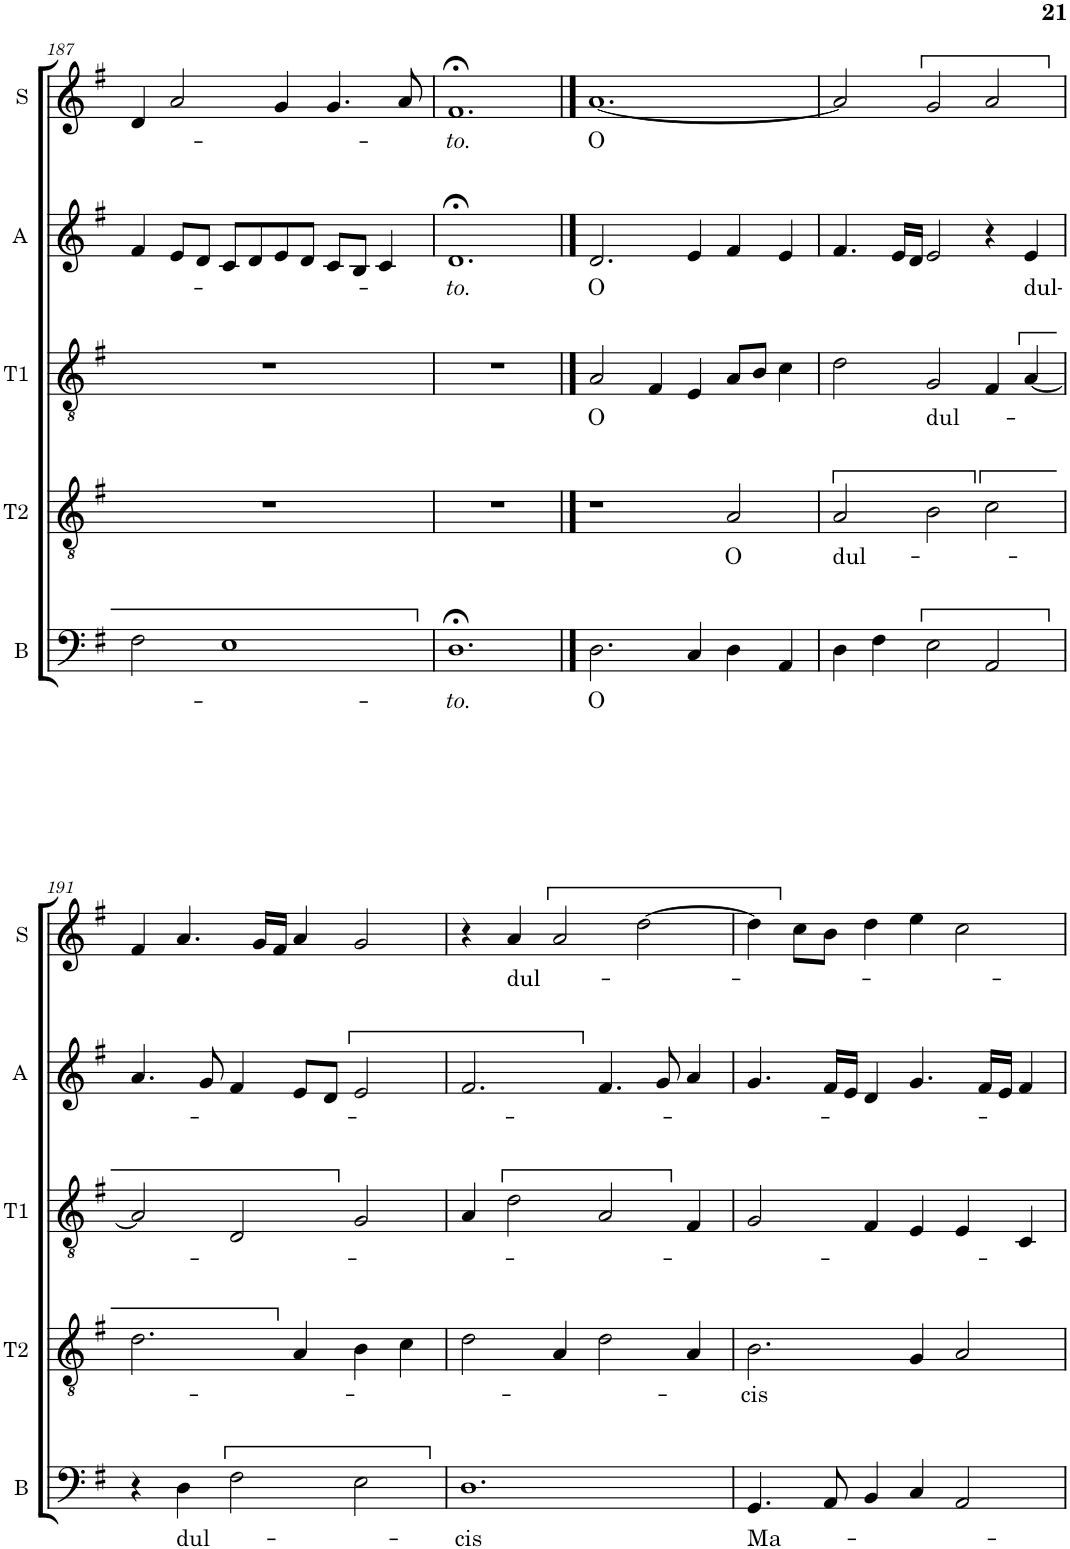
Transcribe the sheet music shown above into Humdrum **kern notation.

**kern	**text	**kern	**text	**kern	**text	**kern	**text	**kern	**text
*part5	*part5	*part4	*part4	*part3	*part3	*part2	*part2	*part1	*part1
*staff5	*staff5	*staff4	*staff4	*staff3	*staff3	*staff2	*staff2	*staff1	*staff1
*I"B	*	*I"T2	*	*I"T1	*	*I"A	*	*I"S	*
*I'B	*	*I'T2	*	*I'T1	*	*I'A	*	*I'S	*
!!LO:PB:g=z
*clefF4	*	*clefGv2	*	*clefGv2	*	*clefG2	*	*clefG2	*
*k[f#]	*	*k[f#]	*	*k[f#]	*	*k[f#]	*	*k[f#]	*
*M3/2	*	*M3/2	*	*M3/2	*	*M3/2	*	*M3/2	*
=187	=187	=187	=187	=187	=187	=187	=187	=187	=187
2F#\	.	1.r	.	1.r	.	4f#/	.	4d/	.
.	.	.	.	.	.	8e/L	.	2a/	.
.	.	.	.	.	.	8d/J	.	.	.
1E	.	.	.	.	.	8c/L	.	.	.
.	.	.	.	.	.	8d/	.	.	.
.	.	.	.	.	.	8e/	.	4g/	.
.	.	.	.	.	.	8d/J	.	.	.
.	.	.	.	.	.	8c/L	.	4.g/	.
.	.	.	.	.	.	8B/J	.	.	.
.	.	.	.	.	.	4c/	.	.	.
.	.	.	.	.	.	.	.	8a/	.
=188	=188	=188	=188	=188	=188	=188	=188	=188	=188
!	!LO:LY:b	!	!	!	!	!	!LO:LY:b	!	!LO:LY:b
1.D;<	-to.	1.r	.	1.r	.	1.d;<	-to.	1.f#;<	-to.
==189	==189	==189	==189	==189	==189	==189	==189	==189	==189
!	!LO:LY:b	!	!	!	!LO:LY:b	!	!LO:LY:b	!	!LO:LY:b
2.D\	O	1r	.	2A/	O	2.d/	O	[1.a	O
.	.	.	.	4F#/	.	.	.	.	.
4C/	.	.	.	4E/	.	4e/	.	.	.
!	!	!	!LO:LY:b	!	!	!	!	!	!
4D\	.	2A/	O	8A/L	.	4f#/	.	.	.
.	.	.	.	8B/J	.	.	.	.	.
4AA/	.	.	.	4c\	.	4e/	.	.	.
=190	=190	=190	=190	=190	=190	=190	=190	=190	=190
!	!	!	!LO:LY:b	!	!	!	!	!	!
4D\	.	2A/	dul-	2d\	.	4.f#/	.	2a/]	.
4F#\	.	.	.	.	.	.	.	.	.
.	.	.	.	.	.	16e/LL	.	.	.
.	.	.	.	.	.	16d/JJ	.	.	.
!	!	!	!	!	!LO:LY:b	!	!	!	!
2E\	.	2B\	.	2G/	dul-	2e/	.	2g/	.
2AA/	.	2c\	.	4F#/	.	4r	.	2a/	.
!	!	!	!	!	!	!	!LO:LY:b	!	!
.	.	.	.	[4A/	.	4e/	dul-	.	.
!!LO:LB:g=z
=191	=191	=191	=191	=191	=191	=191	=191	=191	=191
4r	.	2.d\	.	2A/]	.	4.a/	.	4f#/	.
!	!LO:LY:b	!	!	!	!	!	!	!	!
4D\	dul-	.	.	.	.	.	.	4.a/	.
.	.	.	.	.	.	8g/	.	.	.
2F#\	.	.	.	2D/	.	4f#/	.	.	.
.	.	.	.	.	.	.	.	16g/LL	.
.	.	.	.	.	.	.	.	16f#/JJ	.
.	.	4A/	.	.	.	8e/L	.	4a/	.
.	.	.	.	.	.	8d/J	.	.	.
2E\	.	4B\	.	2G/	.	2e/	.	2g/	.
.	.	4c\	.	.	.	.	.	.	.
=192	=192	=192	=192	=192	=192	=192	=192	=192	=192
!	!LO:LY:b	!	!	!	!	!	!	!	!
1.D	-cis	2d\	.	4A/	.	2.f#/	.	4r	.
!	!	!	!	!	!	!	!	!	!LO:LY:b
.	.	.	.	2d\	.	.	.	4a/	dul-
.	.	4A/	.	.	.	.	.	2a/	.
.	.	2d\	.	2A/	.	4.f#/	.	.	.
.	.	.	.	.	.	.	.	[2dd\	.
.	.	.	.	.	.	8g/	.	.	.
.	.	4A/	.	4F#/	.	4a/	.	.	.
=193	=193	=193	=193	=193	=193	=193	=193	=193	=193
!	!LO:LY:b	!	!LO:LY:b	!	!	!	!	!	!
4.GG/	Ma-	2.B\	-cis	2G/	.	4.g/	.	4dd\]	.
.	.	.	.	.	.	.	.	8cc\L	.
8AA/	.	.	.	.	.	16f#/LL	.	8b\J	.
.	.	.	.	.	.	16e/JJ	.	.	.
4BB/	.	.	.	4F#/	.	4d/	.	4dd\	.
4C/	.	4G/	.	4E/	.	4.g/	.	4ee\	.
2AA/	.	2A/	.	4E/	.	.	.	2cc\	.
.	.	.	.	.	.	16f#/LL	.	.	.
.	.	.	.	.	.	16e/JJ	.	.	.
.	.	.	.	4C/	.	4f#/	.	.	.
=	=	=	=	=	=	=	=	=	=
*-	*-	*-	*-	*-	*-	*-	*-	*-	*-
